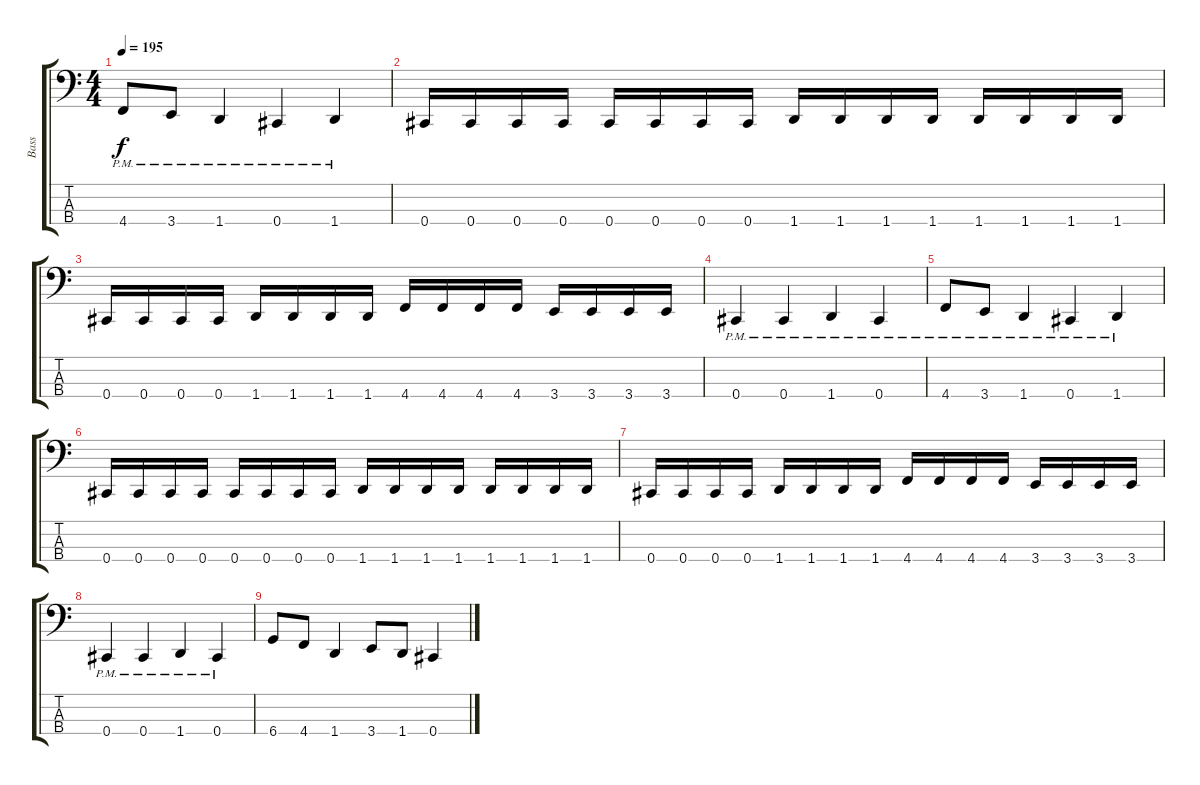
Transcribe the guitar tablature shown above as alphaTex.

\track ("Bass" "Bass") {instrument electricbassfinger}
\staff {score tabs}
\tuning (E2 B1 Gb1 Db1) {hide}
\ts (4 4)
\tempo 195
\clef f4
\ks c
4.4{pm}.8{dy f} 3.4{pm}.8 1.4{pm}.4 0.4{pm}.4 1.4{pm}.4 |
0.4.16 0.4.16 0.4.16 0.4.16 0.4.16 0.4.16 0.4.16 0.4.16 1.4.16 1.4.16 1.4.16 1.4.16 1.4.16 1.4.16 1.4.16 1.4.16 |
0.4.16 0.4.16 0.4.16 0.4.16 1.4.16 1.4.16 1.4.16 1.4.16 4.4.16 4.4.16 4.4.16 4.4.16 3.4.16 3.4.16 3.4.16 3.4.16 |
0.4{pm}.4 0.4{pm}.4 1.4{pm}.4 0.4{pm}.4 |
4.4{pm}.8 3.4{pm}.8 1.4{pm}.4 0.4{pm}.4 1.4{pm}.4 |
0.4.16 0.4.16 0.4.16 0.4.16 0.4.16 0.4.16 0.4.16 0.4.16 1.4.16 1.4.16 1.4.16 1.4.16 1.4.16 1.4.16 1.4.16 1.4.16 |
0.4.16 0.4.16 0.4.16 0.4.16 1.4.16 1.4.16 1.4.16 1.4.16 4.4.16 4.4.16 4.4.16 4.4.16 3.4.16 3.4.16 3.4.16 3.4.16 |
0.4{pm}.4 0.4{pm}.4 1.4{pm}.4 0.4{pm}.4 |
6.4.8 4.4.8 1.4.4 3.4.8 1.4.8 0.4.4
